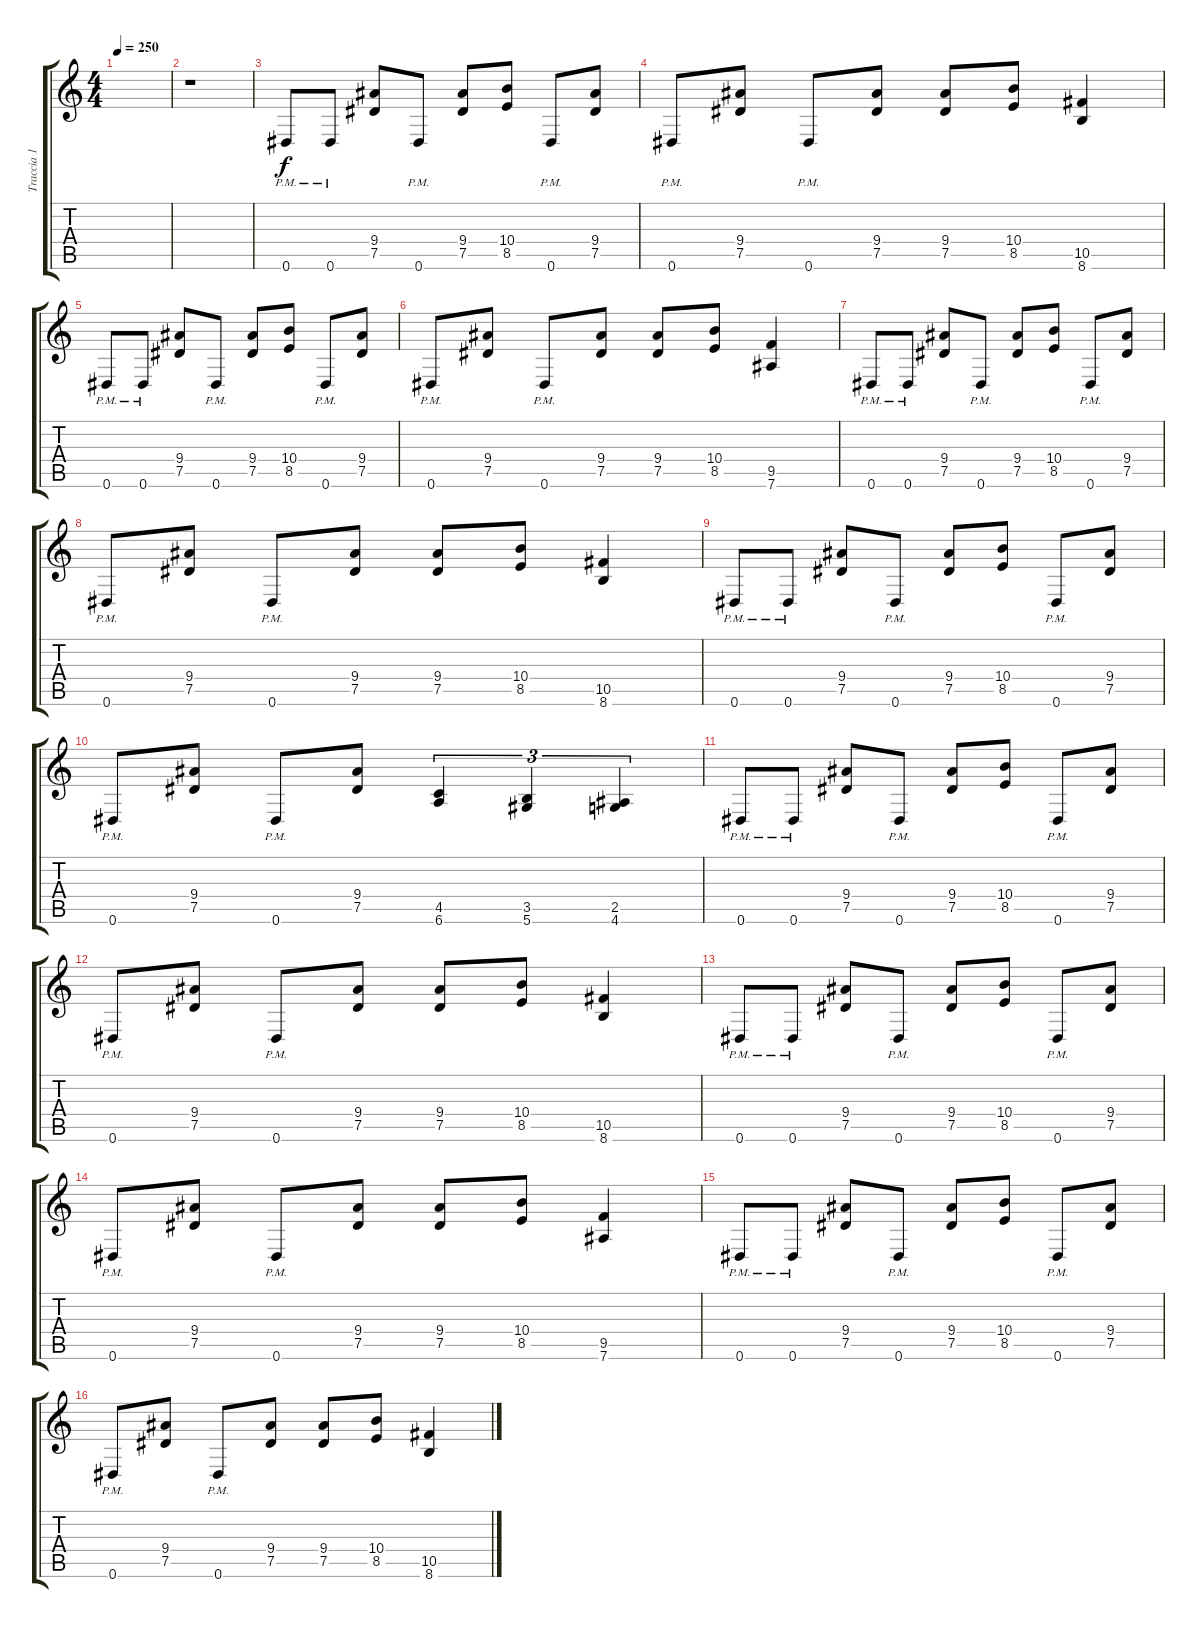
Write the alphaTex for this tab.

\track ("Traccia 1" "Traccia 1") {instrument overdrivenguitar}
\staff {score tabs}
\tuning (Eb4 Bb3 Gb3 Db3 Ab2 Eb2) {hide}
\ts (4 4)
\tempo 250
\clef g2
\ks c
|
r.1 |
0.6{pm}.8 0.6{pm}.8 (9.4 7.5).8 0.6{pm}.8 (9.4 7.5).8 (10.4 8.5).8 0.6{pm}.8 (9.4 7.5).8 |
0.6{pm}.8 (9.4 7.5).8 0.6{pm}.8 (9.4 7.5).8 (9.4 7.5).8 (10.4 8.5).8 (10.5 8.6).4 |
0.6{pm}.8 0.6{pm}.8 (9.4 7.5).8 0.6{pm}.8 (9.4 7.5).8 (10.4 8.5).8 0.6{pm}.8 (9.4 7.5).8 |
0.6{pm}.8 (9.4 7.5).8 0.6{pm}.8 (9.4 7.5).8 (9.4 7.5).8 (10.4 8.5).8 (9.5 7.6).4 |
0.6{pm}.8 0.6{pm}.8 (9.4 7.5).8 0.6{pm}.8 (9.4 7.5).8 (10.4 8.5).8 0.6{pm}.8 (9.4 7.5).8 |
0.6{pm}.8 (9.4 7.5).8 0.6{pm}.8 (9.4 7.5).8 (9.4 7.5).8 (10.4 8.5).8 (10.5 8.6).4 |
0.6{pm}.8 0.6{pm}.8 (9.4 7.5).8 0.6{pm}.8 (9.4 7.5).8 (10.4 8.5).8 0.6{pm}.8 (9.4 7.5).8 |
0.6{pm}.8 (9.4 7.5).8 0.6{pm}.8 (9.4 7.5).8 (4.5 6.6).4{tu (3 2)} (3.5 5.6).4{tu (3 2)} (2.5 4.6).4{tu (3 2)} |
0.6{pm}.8 0.6{pm}.8 (9.4 7.5).8 0.6{pm}.8 (9.4 7.5).8 (10.4 8.5).8 0.6{pm}.8 (9.4 7.5).8 |
0.6{pm}.8 (9.4 7.5).8 0.6{pm}.8 (9.4 7.5).8 (9.4 7.5).8 (10.4 8.5).8 (10.5 8.6).4 |
0.6{pm}.8 0.6{pm}.8 (9.4 7.5).8 0.6{pm}.8 (9.4 7.5).8 (10.4 8.5).8 0.6{pm}.8 (9.4 7.5).8 |
0.6{pm}.8 (9.4 7.5).8 0.6{pm}.8 (9.4 7.5).8 (9.4 7.5).8 (10.4 8.5).8 (9.5 7.6).4 |
0.6{pm}.8 0.6{pm}.8 (9.4 7.5).8 0.6{pm}.8 (9.4 7.5).8 (10.4 8.5).8 0.6{pm}.8 (9.4 7.5).8 |
0.6{pm}.8 (9.4 7.5).8 0.6{pm}.8 (9.4 7.5).8 (9.4 7.5).8 (10.4 8.5).8 (10.5 8.6).4
